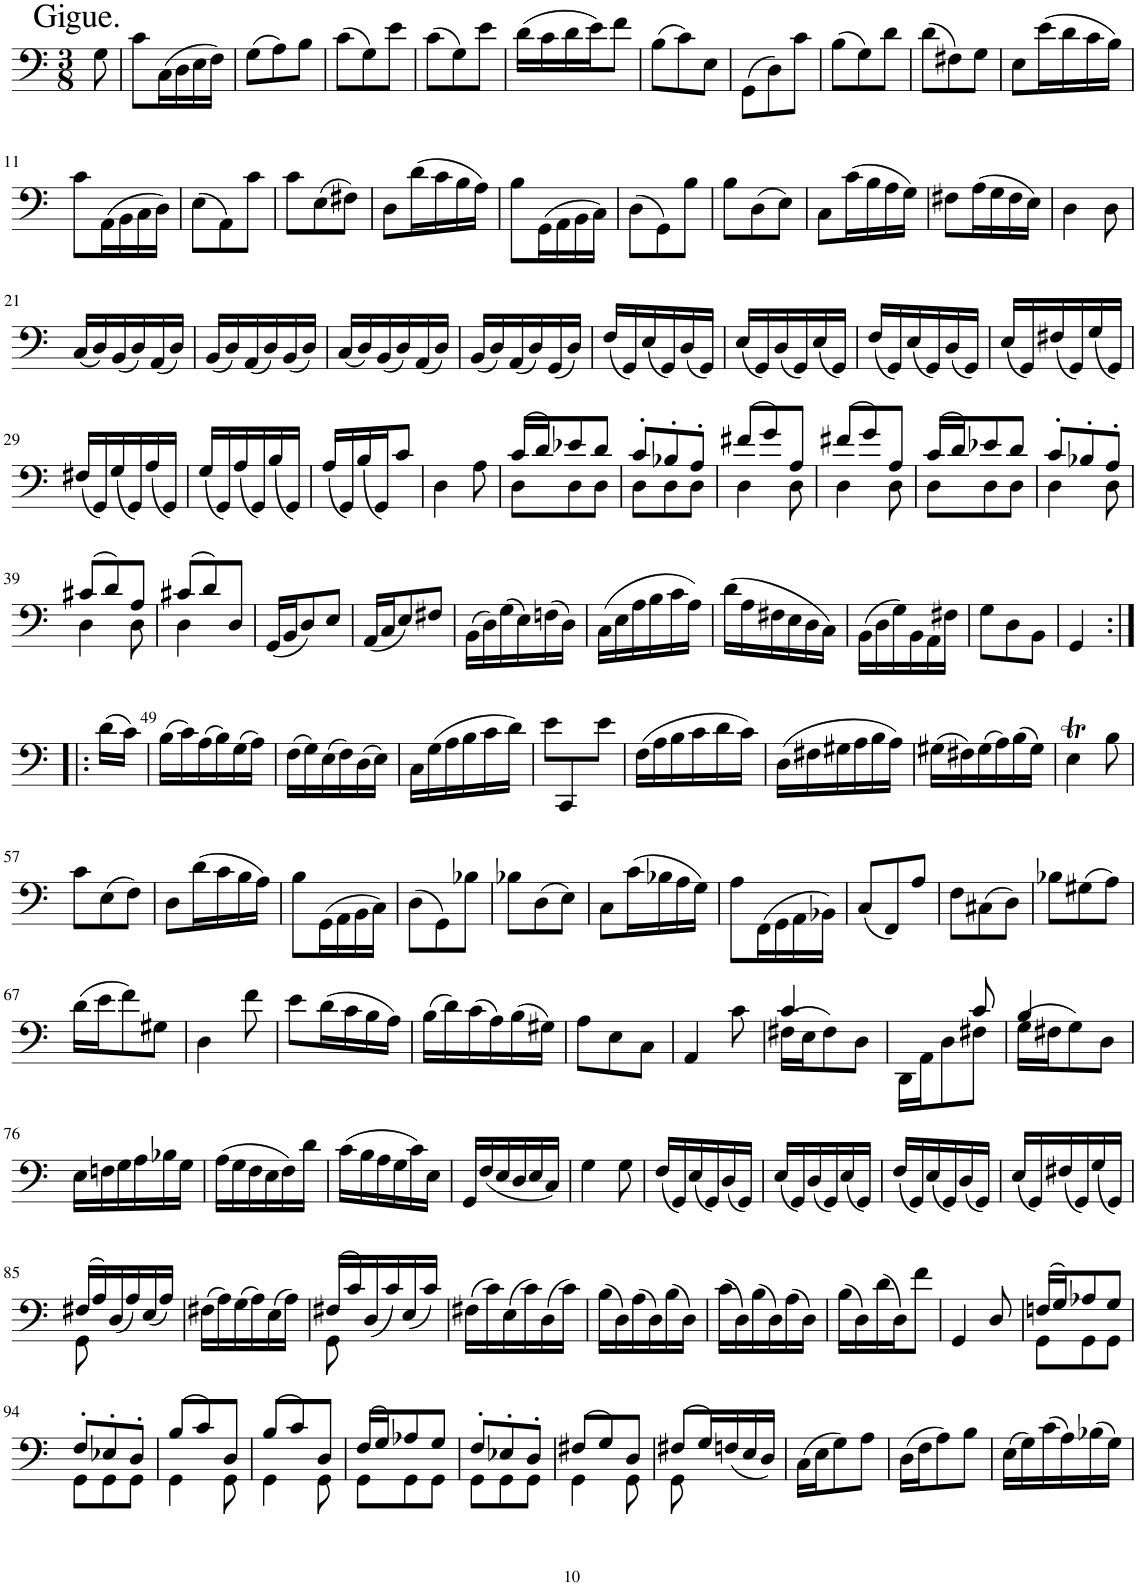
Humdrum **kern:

**kern
*part1
*staff1
*I"Violoncello
*I'Vc.
!!LO:PB:g=z
*clefF4
*k[]
*M3/8
=
!LO:TX:a:t=Gigue.
8G\
=1
8c\L
(16C\L
16D\
16E\
16F\JJ)
=2
(8G\L
8A\)
8B\J
=3
(8c\L
8G\)
8e\J
=4
(8c\L
8G\)
8e\J
=5
(16d\LL
16c\
16d\
16e\J)
8f\J
=6
(8B\L
8c\)
8E\J
=7
(8GG\L
8D\)
8c\J
=8
(8B\L
8G\)
8d\J
=9
(8d\L
8F#X\)
8G\J
=10
8E\L
(16e\L
16d\
16c\
16B\JJ)
!!LO:LB:g=z
=11
8c\L
(16AA\L
16BB\
16C\
16D\JJ)
=12
(8E\L
8AA\)
8c\J
=13
8c\L
(8E\
8F#X\J)
=14
8D\L
(16d\L
16c\
16B\
16A\JJ)
=15
8B\L
(16GG\L
16AA\
16BB\
16C\JJ)
=16
(8D\L
8GG\)
8B\J
=17
8B\L
(8D\
8E\J)
=18
8C\L
(16c\L
16B\
16A\
16G\JJ)
=19
8F#X\L
(16A\L
16G\
16F#\
16E\JJ)
=20
4D\
8D\
!!LO:LB:g=z
=21
(16C/LL
16D/)
(16BB/
16D/)
(16AA/
16D/JJ)
=22
(16BB/LL
16D/)
(16AA/
16D/)
(16BB/
16D/JJ)
=23
(16C/LL
16D/)
(16BB/
16D/)
(16AA/
16D/JJ)
=24
(16BB/LL
16D/)
(16AA/
16D/)
(16GG/
16D/JJ)
=25
(16F/LL
16GG/)
(16E/
16GG/)
(16D/
16GG/JJ)
=26
(16E/LL
16GG/)
(16D/
16GG/)
(16E/
16GG/JJ)
=27
(16F/LL
16GG/)
(16E/
16GG/)
(16D/
16GG/JJ)
=28
(16E/LL
16GG/)
(16F#X/
16GG/)
(16G/
16GG/JJ)
!!LO:LB:g=z
=29
(16F#X/LL
16GG/)
(16G/
16GG/)
(16A/
16GG/JJ)
=30
(16G/LL
16GG/)
(16A/
16GG/)
(16B/
16GG/JJ)
=31
(<16A/LL
16GG/)
(16B/
16GG/J)
8c/J
=32
4D\
8A\
=33
*^
(16c/LL	8D\L
16d/J)	.
8e-X/	8D\
8d/J	8D\J
=34	=34
8c'/L	8D\L
8B-X'/	8D\
8A'/J	8D\J
=35	=35
(8f#X/L	4D\
8g/)	.
8A/J	8D\
=36	=36
(8f#X/L	4D\
8g/)	.
8A/J	8D\
=37	=37
(16c/LL	8D\L
16d/J)	.
8e-X/	8D\
8d/J	8D\J
=38	=38
8c'/L	4D\
8B-X'/	.
8A'/J	8D\
!!LO:LB:g=z	!!
=39	=39
(8c#X/L	4D\
8d/)	.
8A/J	8D\
=40	=40
(8c#X/L	4D\
8d/)	.
8D/J	8ryy
*v	*v
=41
(16GG/LL
16BB/J
8D/)
8E/J
=42
(16AA/LL
16C/J
8E/)
8F#X/J
=43
(16BB\LL
16D\)
(16G\
16E\)
(16Fn\
16D\JJ)
=44
(16C\LL
16E\
16A\
16B\
16c\
16A\JJ)
=45
(16d\LL
16A\
16F#X\
16E\
16D\
16C\JJ)
=46
(16BB\LL
16D\
16G\)
16BB\
16AA\
16F#X\JJ
=47
8G\L
8D\
8BB\J
=48
4GG/
!!LO:LB:g=z
=48X1:|!|:
(16d\LL
16c\JJ)
=49
(16B\LL
16c\)
(16A\
16B\)
(16G\
16A\JJ)
=50
(16F\LL
16G\)
(16E\
16F\)
(16D\
16E\JJ)
=51
16C\LL
(16G\
16A\
16B\
16c\
16d\JJ)
=52
8e\L
8CC/
8e\J
=53
(16F\LL
16A\
16B\
16c\
16d\
16c\JJ)
=54
(16D\LL
16F#X\
16G#X\
16A\
16B\
16A\JJ)
=55
(16G#X\LL
16F#X\)
(16G#\
16A\)
(16B\
16G#\JJ)
=56
4Et\
8B\
!!LO:LB:g=z
=57
8c\L
(8E\
8F\J)
=58
8D\L
(16d\L
16c\
16B\
16A\JJ)
=59
8B\L
(16GG\L
16AA\
16BB\
16C\JJ)
=60
(8D\L
8GG\)
8B-X\J
=61
8B-X\L
(8D\
8E\J)
=62
8C\L
(16c\L
16B-X\
16A\
16G\JJ)
=63
8A\L
(16FF\L
16GG\
16AA\
16BB-X\JJ)
=64
(8C/L
8FF/)
8A/J
=65
8F\L
(8C#X\
8D\J)
=66
8B-X\L
(8G#X\
8A\J)
!!LO:LB:g=z
=67
(16d\LL
16e\J
8f\)
8G#X\J
=68
4D\
8f\
=69
8e\L
(16d\L
16c\
16B\
16A\JJ)
=70
(16B\LL
16d\)
(16c\
16A\)
(16B\
16G#X\JJ)
=71
8A\L
8E\
8C\J
=72
4AA/
8c\
=73
*^
(16F#X\LL	4c/
16E\J	.
8F#\)	.
8D\J	8ryy
=74	=74
16DD\LL	4ryy
16AA\J	.
8D\	.
8F#X\J	8c/
=75	=75
(16G\LL	4B/
16F#X\J	.
8G\)	.
8D\J	8ryy
*v	*v
!!LO:LB:g=z
=76
16E\LL
16Fn\
16G\
16A\
16B-X\
16G\JJ
=77
(16A\LL
16G\
16F\
16E\
16F\)
16d\JJ
=78
(16c\LL
16B\
16A\
16G\
16c\)
16E\JJ
=79
16GG/LL
(16F/
16E/
16D/
16E/
16C/JJ)
=80
4G\
8G\
=81
(16F/LL
16GG/)
(16E/
16GG/)
(16D/
16GG/JJ)
=82
(16E/LL
16GG/)
(16D/
16GG/)
(16E/
16GG/JJ)
=83
(16F/LL
16GG/)
(16E/
16GG/)
(16D/
16GG/JJ)
=84
(16E/LL
16GG/)
(16F#X/
16GG/)
(16G/
16GG/JJ)
!!LO:LB:g=z
=85
*^
(16F#X/LL	8GG\
16A/)	.
(16D/	4ryy
16A/)	.
(16E/	.
16A/JJ)	.
*v	*v
=86
(16F#X\LL
16A\)
(16G\
16A\)
(16E\
16A\JJ)
=87
*^
(16F#X/LL	8GG\
16c/)	.
(16D/	4ryy
16c/)	.
(16E/	.
16c/JJ)	.
*v	*v
=88
(16F#X\LL
16c\)
(16E\
16c\)
(16D\
16c\JJ)
=89
(16B\LL
16D\)
(16A\
16D\)
(16B\
16D\JJ)
=90
(16c\LL
16D\)
(16B\
16D\)
(16A\
16D\JJ)
=91
(16B\LL
16D\)
(16d\
16D\J)
8f\J
=92
4GG/
8D/
=93
*^
(16Fn/LL	8GG\L
16G/J)	.
8A-X/	8GG\
8G/J	8GG\J
!!LO:LB:g=z	!!
=94	=94
8F'/L	8GG\L
8E-X'/	8GG\
8D'/J	8GG\J
=95	=95
(8B/L	4GG\
8c/)	.
8D/J	8GG\
=96	=96
(8B/L	4GG\
8c/)	.
8D/J	8GG\
=97	=97
(16F/LL	8GG\L
16G/J)	.
8A-X/	8GG\
8G/J	8GG\J
=98	=98
8F'/L	8GG\L
8E-X'/	8GG\
8D'/J	8GG\J
=99	=99
(8F#X/L	4GG\
8G/)	.
8D/J	8GG\
=100	=100
(8F#X/L	8GG\
16G/L)	4ryy
(16Fn/	.
16E/	.
16D/JJ)	.
*v	*v
=101
(16C\LL
16E\J
8G\)
8A\J
=102
(16D\LL
16F\J
8A\)
8B\J
=103
(16E\LL
16G\)
(16c\
16A\)
(16B-X\
16G\JJ)
=
*-
